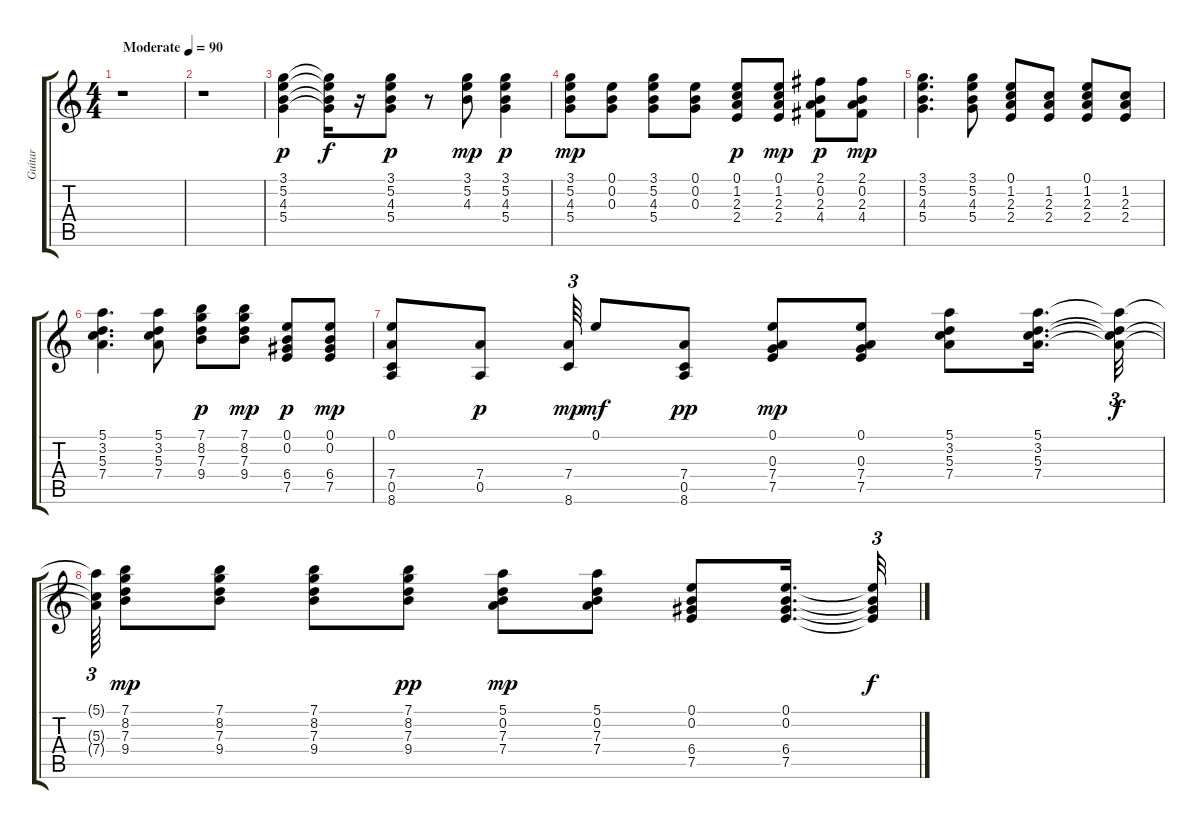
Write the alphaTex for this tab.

\track ("Guitar " "Guitar ") {instrument acousticguitarsteel}
\staff {score tabs}
\tuning (E4 B3 G3 D3 A2 E2) {hide}
\ts (4 4)
\tempo (90 "Moderate")
\clef g2
\ks c
r.1{dy p instrument acousticguitarsteel} |
r.1 |
(3.1 5.2 4.3 5.4).4 (3.1{t} 5.2{t} 4.3{t} 5.4{t}).16{dy f} r.16 (3.1 5.2 4.3 5.4).8{dy p} r.8 (3.1 5.2 4.3).8{dy mp} (3.1 5.2 4.3 5.4).4{dy p} |
(3.1 5.2 4.3 5.4).8{dy mp} (0.1 0.2 0.3).8 (3.1 5.2 4.3 5.4).8 (0.1 0.2 0.3).8 (0.1 1.2 2.3 2.4).8{dy p} (0.1 1.2 2.3 2.4).8{dy mp} (2.1 0.2 2.3 4.4).8{dy p} (2.1 0.2 2.3 4.4).8{dy mp} |
(3.1 5.2 4.3 5.4).4{d} (3.1 5.2 4.3 5.4).8 (0.1 1.2 2.3 2.4).8 (1.2 2.3 2.4).8 (0.1 1.2 2.3 2.4).8 (1.2 2.3 2.4).8 |
(5.1 3.2 5.3 7.4).4{d} (5.1 3.2 5.3 7.4).8 (7.1 8.2 7.3 9.4).8{dy p} (7.1 8.2 7.3 9.4).8{dy mp} (0.1 0.2 6.4 7.5).8{dy p} (0.1 0.2 6.4 7.5).8{dy mp} |
(0.1 7.4 0.5 8.6).8 (7.4 0.5).8{dy p} (7.4 8.6).64{tu (3 2) dy mp} 0.1.8{dy mf} (7.4 0.5 8.6).8{dy pp} (0.1 0.3 7.4 7.5).8{dy mp} (0.1 0.3 7.4 7.5).8 (5.1 3.2 5.3 7.4).8 (5.1 3.2 5.3 7.4).16{d} (5.1{t} 3.2{t} 5.3{t} 7.4{t}).32{tu (3 2) dy f} |
(5.1{t} 5.3{t} 7.4{t}).64{tu (3 2)} (7.1 8.2 7.3 9.4).8{dy mp} (7.1 8.2 7.3 9.4).8 (7.1 8.2 7.3 9.4).8 (7.1 8.2 7.3 9.4).8{dy pp} (5.1 0.2 7.3 7.4).8{dy mp} (5.1 0.2 7.3 7.4).8 (0.1 0.2 6.4 7.5).8 (0.1 0.2 6.4 7.5).16{d} (0.1{t} 0.2{t} 6.4{t} 7.5{t}).32{tu (3 2) dy f}
